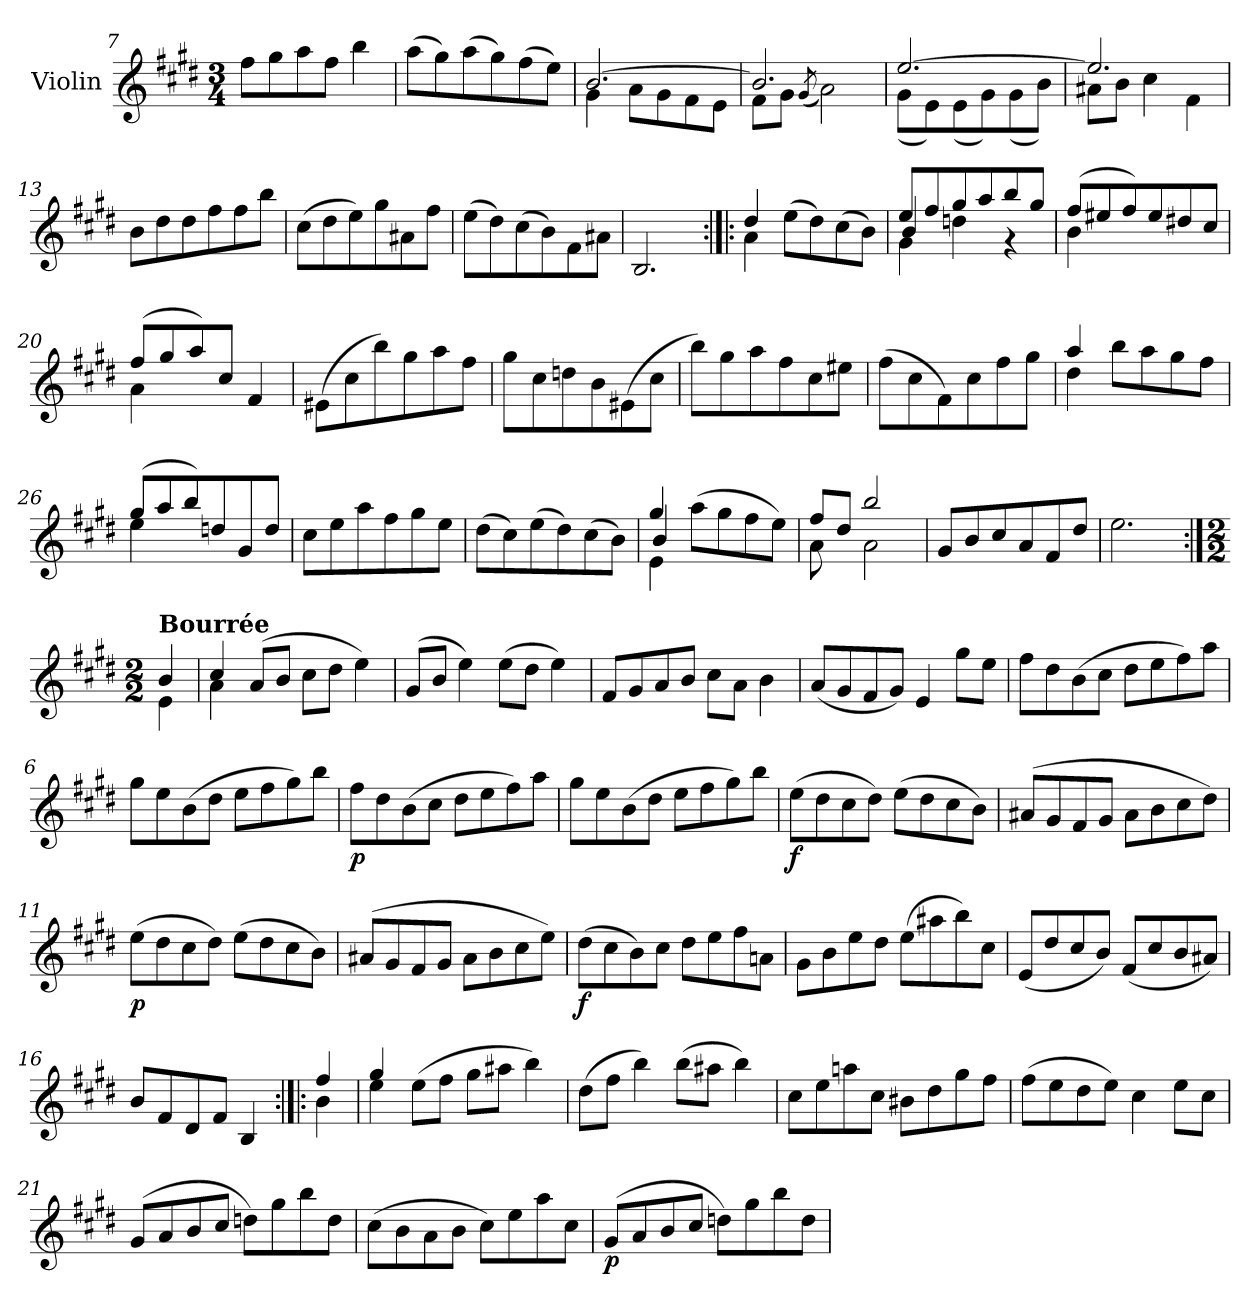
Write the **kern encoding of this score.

**kern	**dynam
*part1	*part1
*staff1	*staff1
*I"Violin	*
*I'Vln.	*
*clefG2	*
*k[f#c#g#d#]	*
*M3/4	*
=7	=7
8ff#\L	.
8gg#\	.
8aa\	.
8ff#\J	.
4bb\	.
=8	=8
(>8aa\L	.
8gg#\)	.
(>8aa\	.
8gg#\)	.
(>8ff#\	.
8ee\J)	.
=9	=9
*^	*
[2.b/	4g#\	.
.	8a\L	.
.	8g#\	.
.	8f#\	.
.	8e\J	.
=10	=10	=10
2.b/]	8f#\L	.
.	8g#\J	.
.	(<8qg#/	.
.	2a\)	.
=11	=11	=11
[2.ee/	(<8g#\L	.
.	8e\)	.
.	(<8e\	.
.	8g#\)	.
.	(<8g#\	.
.	8b\J)	.
=12	=12	=12
2.ee/]	8a#X\L	.
.	8b\J	.
.	4cc#\	.
.	4f#\	.
*v	*v	*
=13	=13
8b\L	.
8dd#\	.
8dd#\	.
8ff#\	.
8ff#\	.
8bb\J	.
=14	=14
(>8cc#\L	.
8dd#\	.
8ee\)	.
8gg#\	.
8a#X\	.
8ff#\J	.
=15	=15
(>8ee\L	.
8dd#\)	.
(>8cc#\	.
8b\)	.
8f#\	.
8a#X\J	.
=16	=16
2.B/	.
=17:|!|:	=17:|!|:
*^	*
4dd#/	4a\	.
(>8ee\L	4ryy	.
8dd#\)	.	.
(>8cc#\	4ryy	.
8b\J)	.	.
=18	=18	=18
*	*^	*
8ee/L	4g#\	4b/	.
8ff#/	.	.	.
8gg#/	4ddn\	4ryy	.
8aa/	.	.	.
8bb/	4r	4ryy	.
8gg#/J	.	.	.
*	*v	*v	*
=19	=19	=19
(>8ff#/L	4b\	.
8ee#X/	.	.
8ff#/)	4ryy	.
8ee#/	.	.
8dd#X/	4ryy	.
8cc#/J	.	.
=20	=20	=20
(>8ff#/L	4a\	.
8gg#/	.	.
8aa/)	4ryy	.
8cc#/J	.	.
4f#/	4ryy	.
*v	*v	*
=21	=21
(>8e#X\L	.
8cc#\	.
8bb\)	.
8gg#\	.
8aa\	.
8ff#\J	.
=22	=22
8gg#\L	.
8cc#\	.
8ddn\	.
8b\	.
(>8e#X\	.
8cc#\J	.
=23	=23
8bb\L)	.
8gg#\	.
8aa\	.
8ff#\	.
8cc#\	.
8ee#X\J	.
=24	=24
(>8ff#\L	.
8cc#\	.
8f#\)	.
8cc#\	.
8ff#\	.
8gg#\J	.
=25	=25
*^	*
4aa/	4dd#\	.
8bb\L	4ryy	.
8aa\	.	.
8gg#\	4ryy	.
8ff#\J	.	.
=26	=26	=26
(>8gg#/L	4ee\	.
8aa/	.	.
8bb/)	4ryy	.
8ddn/	.	.
8g#/	4ryy	.
8dd/J	.	.
*v	*v	*
=27	=27
8cc#\L	.
8ee\	.
8aa\	.
8ff#\	.
8gg#\	.
8ee\J	.
=28	=28
(>8dd#\L	.
8cc#\)	.
(>8ee\	.
8dd#\)	.
(>8cc#\	.
8b\J)	.
=29	=29
*^	*
*	*^	*
4gg#/	4e\	4b/	.
(>8aa\L	4ryy	4ryy	.
8gg#\	.	.	.
8ff#\	4ryy	4ryy	.
8ee\J)	.	.	.
*	*v	*v	*
=30	=30	=30
8ff#/L	8a\	.
8dd#/J	8ryy	.
2bb/	2a\	.
*v	*v	*
=31	=31
8g#/L	.
8b/	.
8cc#/	.
8a/	.
8f#/	.
8dd#/J	.
=32	=32
2.ee\	.
=:|!	=:|!
*M2/2	*
*^	*
!LO:TX:a:B:t=Bourrée	!	!
4b/	4e\	.
=1	=1	=1
4cc#/	4a\	.
(>8a/L	4ryy	.
8b/J	.	.
8cc#\L	2ryy	.
8dd#\J	.	.
4ee\)	.	.
*v	*v	*
=2	=2
(>8g#/L	.
8b/J	.
4ee\)	.
(>8ee\L	.
8dd#\J	.
4ee\)	.
=3	=3
8f#/L	.
8g#/	.
8a/	.
8b/J	.
8cc#\L	.
8a\J	.
4b\	.
=4	=4
(<8a/L	.
8g#/	.
8f#/	.
8g#/J)	.
4e/	.
8gg#\L	.
8ee\J	.
=5	=5
8ff#\L	.
8dd#\	.
(>8b\	.
8cc#\J	.
8dd#\L	.
8ee\	.
8ff#\)	.
8aa\J	.
=6	=6
8gg#\L	.
8ee\	.
(>8b\	.
8dd#\J	.
8ee\L	.
8ff#\	.
8gg#\)	.
8bb\J	.
=7	=7
!	!LO:DY:b
8ff#\L	p
8dd#\	.
(>8b\	.
8cc#\J	.
8dd#\L	.
8ee\	.
8ff#\)	.
8aa\J	.
=8	=8
8gg#\L	.
8ee\	.
(>8b\	.
8dd#\J	.
8ee\L	.
8ff#\	.
8gg#\)	.
8bb\J	.
=9	=9
!	!LO:DY:b
(>8ee\L	f
8dd#\	.
8cc#\	.
8dd#\J)	.
(>8ee\L	.
8dd#\	.
8cc#\	.
8b\J)	.
=10	=10
(>8a#X/L	.
8g#/	.
8f#/	.
8g#/J	.
8a#\L	.
8b\	.
8cc#\	.
8dd#\J)	.
=11	=11
!	!LO:DY:b
(>8ee\L	p
8dd#\	.
8cc#\	.
8dd#\J)	.
(>8ee\L	.
8dd#\	.
8cc#\	.
8b\J)	.
=12	=12
(>8a#X/L	.
8g#/	.
8f#/	.
8g#/J	.
8a#\L	.
8b\	.
8cc#\	.
8ee\J)	.
=13	=13
!	!LO:DY:b
(>8dd#\L	f
8cc#\	.
8b\)	.
8cc#\J	.
8dd#\L	.
8ee\	.
8ff#\	.
8an\J	.
=14	=14
8g#\L	.
8b\	.
8ee\	.
8dd#\J	.
(>8ee\L	.
8aa#X\	.
8bb\)	.
8cc#\J	.
=15	=15
(<8e/L	.
8dd#/	.
8cc#/	.
8b/J)	.
(<8f#/L	.
8cc#/	.
8b/	.
8a#X/J)	.
=16	=16
8b/L	.
8f#/	.
8d#/	.
8f#/J	.
4B/	.
=16X1:|!|:	=16X1:|!|:
*^	*
4ff#/	4b\	.
=17	=17	=17
4gg#/	4ee\	.
(>8ee\L	4ryy	.
8ff#\J	.	.
8gg#\L	2ryy	.
8aa#X\J	.	.
4bb\)	.	.
*v	*v	*
=18	=18
(>8dd#\L	.
8ff#\J	.
4bb\)	.
(>8bb\L	.
8aa#X\J	.
4bb\)	.
=19	=19
8cc#\L	.
8ee\	.
8aan\	.
8cc#\J	.
8b#X\L	.
8dd#\	.
8gg#\	.
8ff#\J	.
=20	=20
(>8ff#\L	.
8ee\	.
8dd#\	.
8ee\J)	.
4cc#\	.
8ee\L	.
8cc#\J	.
=21	=21
(<8g#/L	.
8a/	.
8b/	.
8cc#/J	.
8ddn\L)	.
8gg#\	.
8bb\	.
8dd\J	.
=22	=22
(>8cc#\L	.
8b\	.
8a\	.
8b\J	.
8cc#\L)	.
8ee\	.
8aa\	.
8cc#\J	.
=23	=23
!	!LO:DY:b
(<8g#/L	p
8a/	.
8b/	.
8cc#/J	.
8ddn\L)	.
8gg#\	.
8bb\	.
8dd\J	.
=	=
*-	*-
